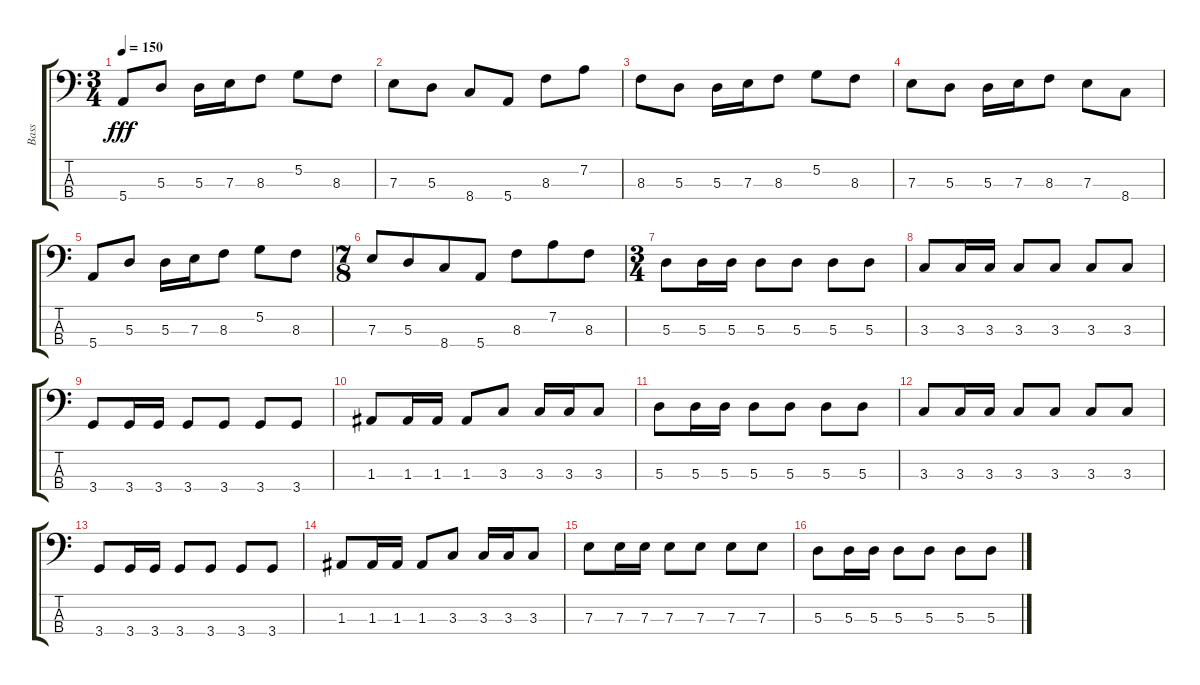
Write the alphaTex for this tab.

\track ("Bass" "Bass") {instrument electricbassfinger}
\staff {score tabs}
\tuning (G2 D2 A1 E1) {hide}
\ts (3 4)
\tempo 150
\clef f4
\ks c
5.4.8{dy fff} 5.3.8 5.3.16 7.3.16 8.3.8 5.2.8 8.3.8 |
7.3.8 5.3.8 8.4.8 5.4.8 8.3.8 7.2.8 |
8.3.8 5.3.8 5.3.16 7.3.16 8.3.8 5.2.8 8.3.8 |
7.3.8 5.3.8 5.3.16 7.3.16 8.3.8 7.3.8 8.4.8 |
5.4.8 5.3.8 5.3.16 7.3.16 8.3.8 5.2.8 8.3.8 |
\ts (7 8)
7.3.8 5.3.8 8.4.8 5.4.8 8.3.8 7.2.8 8.3.8 |
\ts (3 4)
5.3.8 5.3.16 5.3.16 5.3.8 5.3.8 5.3.8 5.3.8 |
3.3.8 3.3.16 3.3.16 3.3.8 3.3.8 3.3.8 3.3.8 |
3.4.8 3.4.16 3.4.16 3.4.8 3.4.8 3.4.8 3.4.8 |
1.3.8 1.3.16 1.3.16 1.3.8 3.3.8 3.3.16 3.3.16 3.3.8 |
5.3.8 5.3.16 5.3.16 5.3.8 5.3.8 5.3.8 5.3.8 |
3.3.8 3.3.16 3.3.16 3.3.8 3.3.8 3.3.8 3.3.8 |
3.4.8 3.4.16 3.4.16 3.4.8 3.4.8 3.4.8 3.4.8 |
1.3.8 1.3.16 1.3.16 1.3.8 3.3.8 3.3.16 3.3.16 3.3.8 |
7.3.8 7.3.16 7.3.16 7.3.8 7.3.8 7.3.8 7.3.8 |
5.3.8 5.3.16 5.3.16 5.3.8 5.3.8 5.3.8 5.3.8
